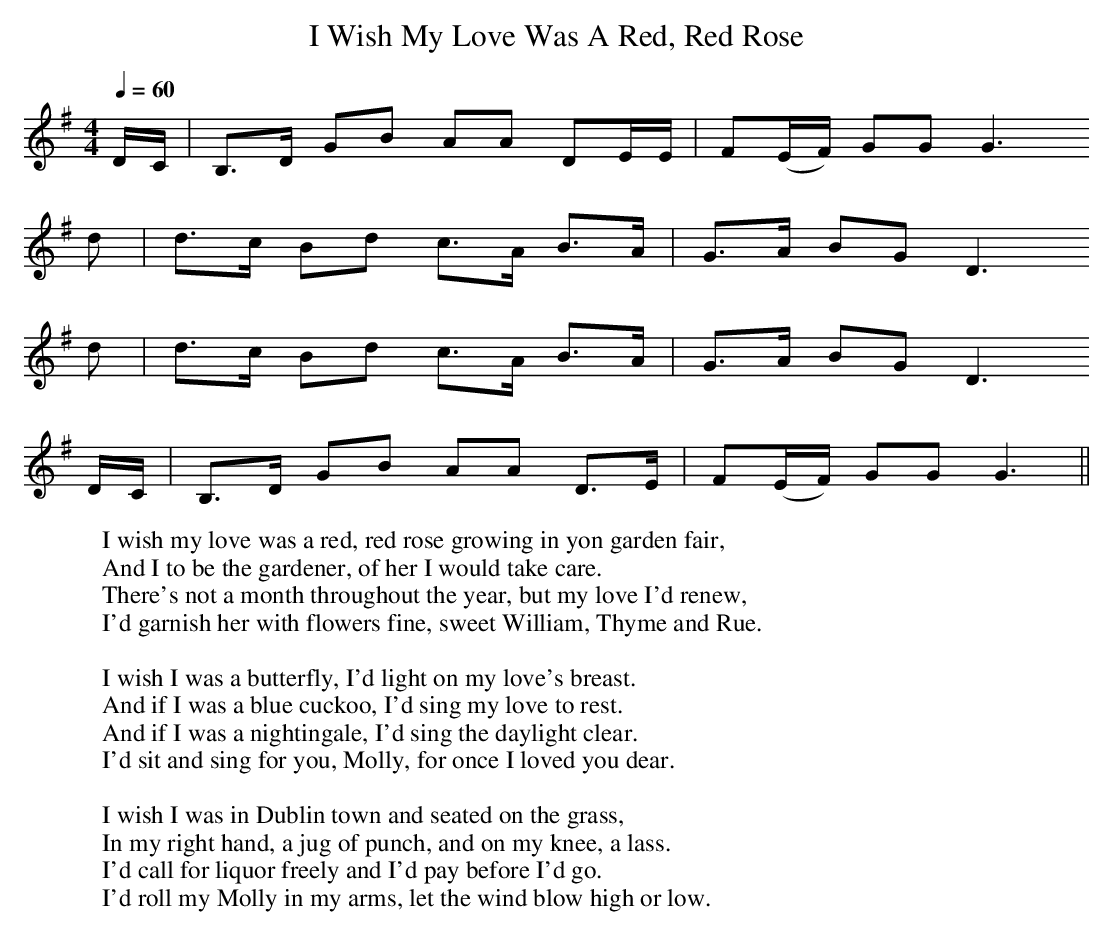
X:1
T:I Wish My Love Was A Red, Red Rose
M:4/4
L:1/8
Q:1/4=60
K:G
D/C/ | B,>D GB AA DE/E/ | F(E/F/) GG G3
d | d>c Bd c>A B>A | G>A BG D3
d | d>c Bd c>A B>A | G>A BG D3
D/C/ | B,>D GB AA D>E | F(E/F/) GG G3 ||
W:I wish my love was a red, red rose growing in yon garden fair,
W:And I to be the gardener, of her I would take care.
W:There's not a month throughout the year, but my love I'd renew,
W:I'd garnish her with flowers fine, sweet William, Thyme and Rue.
W:
W:I wish I was a butterfly, I'd light on my love's breast.
W:And if I was a blue cuckoo, I'd sing my love to rest.
W:And if I was a nightingale, I'd sing the daylight clear.
W:I'd sit and sing for you, Molly, for once I loved you dear.
W:
W:I wish I was in Dublin town and seated on the grass,
W:In my right hand, a jug of punch, and on my knee, a lass.
W:I'd call for liquor freely and I'd pay before I'd go.
W:I'd roll my Molly in my arms, let the wind blow high or low.
